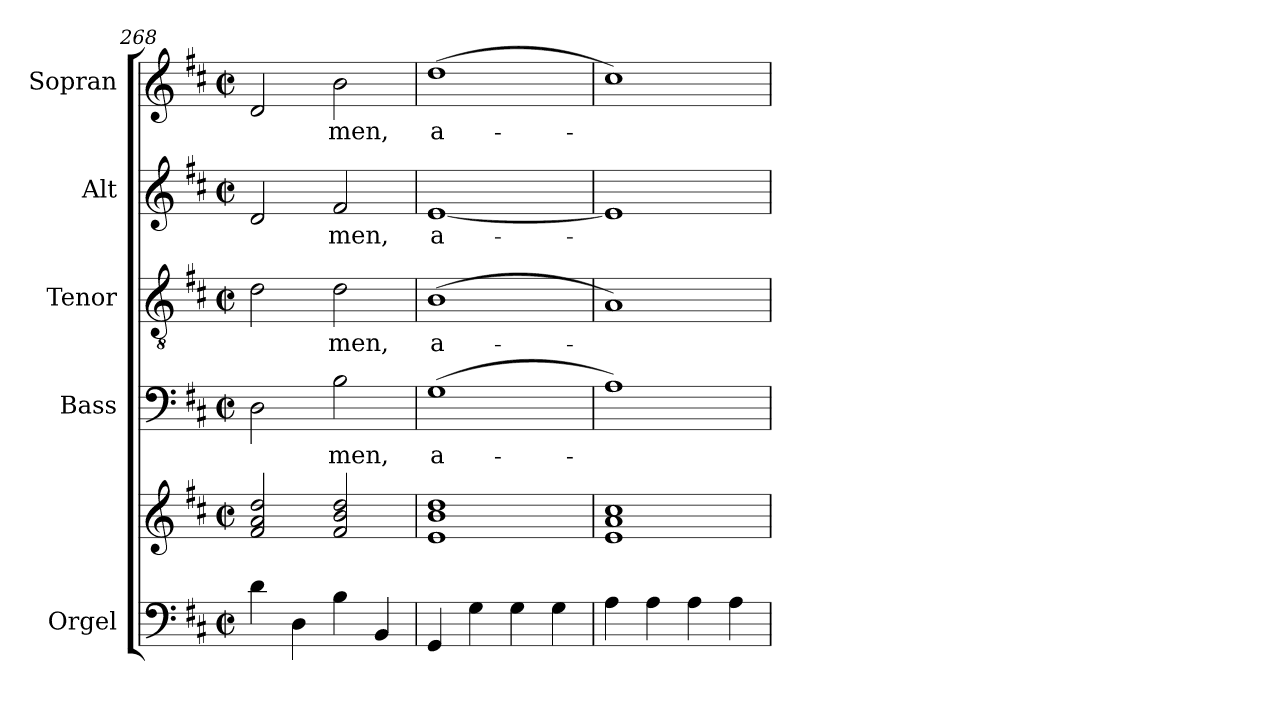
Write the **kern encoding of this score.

**kern	**kern	**kern	**text	**kern	**text	**kern	**text	**kern	**text
*part5	*part5	*part4	*part4	*part3	*part3	*part2	*part2	*part1	*part1
*staff6	*staff5	*staff4	*staff4	*staff3	*staff3	*staff2	*staff2	*staff1	*staff1
*I"Orgel	*	*I"Bass	*	*I"Tenor	*	*I"Alt	*	*I"Sopran	*
*I'Org.	*	*I'B.	*	*I'T.	*	*I'A.	*	*I'S.	*
*clefF4	*clefG2	*clefF4	*	*clefGv2	*	*clefG2	*	*clefG2	*
*k[f#c#]	*k[f#c#]	*k[f#c#]	*	*k[f#c#]	*	*k[f#c#]	*	*k[f#c#]	*
*D:	*D:	*D:	*	*D:	*	*D:	*	*D:	*
*M2/2	*M2/2	*M2/2	*	*M2/2	*	*M2/2	*	*M2/2	*
*met(c|)	*met(c|)	*met(c|)	*	*met(c|)	*	*met(c|)	*	*met(c|)	*
=268	=268	=268	=268	=268	=268	=268	=268	=268	=268
4d\	2f#/ 2a/ 2dd/	2D\	.	2d\	.	2d/	.	2d/	.
4D\	.	.	.	.	.	.	.	.	.
!	!	!	!LO:LY:b	!	!LO:LY:b	!	!LO:LY:b	!	!LO:LY:b
4B\	2f#/ 2b/ 2dd/	2B\	-men,	2d\	-men,	2f#/	-men,	2b\	-men,
4BB/	.	.	.	.	.	.	.	.	.
=269	=269	=269	=269	=269	=269	=269	=269	=269	=269
!	!	!	!LO:LY:b	!	!LO:LY:b	!	!LO:LY:b	!	!LO:LY:b
4GG/	1e 1b 1dd	(>1G	a-	(>1B	a-	[1e	a-	(>1dd	a-
4G\	.	.	.	.	.	.	.	.	.
4G\	.	.	.	.	.	.	.	.	.
4G\	.	.	.	.	.	.	.	.	.
!!LO:LB:g=z
=270	=270	=270	=270	=270	=270	=270	=270	=270	=270
4A\	1e 1a 1cc#	1A)	.	1A)	.	1e]	.	1cc#)	.
4A\	.	.	.	.	.	.	.	.	.
4A\	.	.	.	.	.	.	.	.	.
4A\	.	.	.	.	.	.	.	.	.
=	=	=	=	=	=	=	=	=	=
*-	*-	*-	*-	*-	*-	*-	*-	*-	*-
